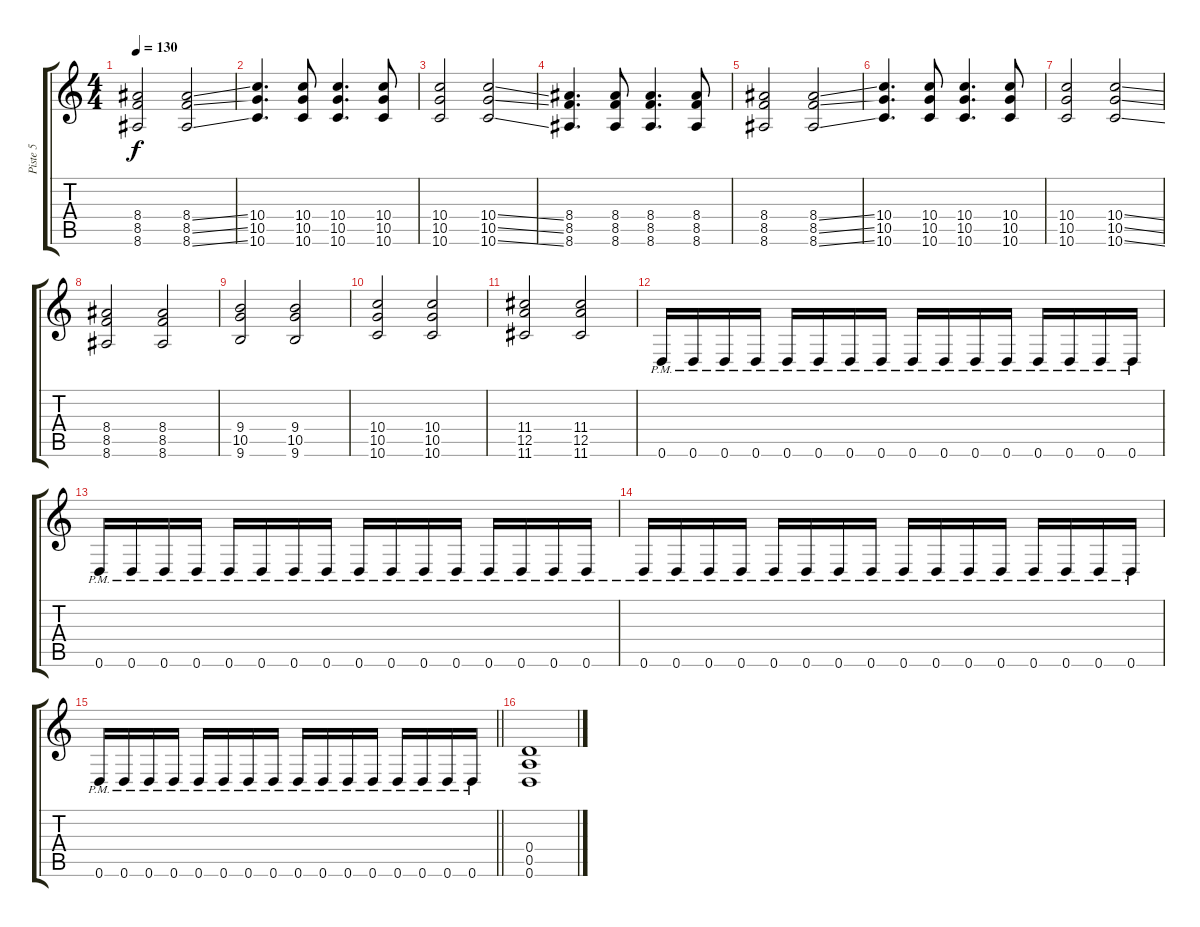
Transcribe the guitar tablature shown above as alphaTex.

\track ("Piste 5" "Piste 5") {instrument overdrivenguitar}
\staff {score tabs}
\tuning (E4 B3 G3 D3 A2 D2) {hide}
\ts (4 4)
\tempo 130
\clef g2
\ks c
(8.4 8.5 8.6).2{dy f} (8.4{ss} 8.5{ss} 8.6{ss}).2 |
(10.4 10.5 10.6).4{d} (10.4 10.5 10.6).8 (10.4 10.5 10.6).4{d} (10.4 10.5 10.6).8 |
(10.4 10.5 10.6).2 (10.4{ss} 10.5{ss} 10.6{ss}).2 |
(8.4 8.5 8.6).4{d} (8.4 8.5 8.6).8 (8.4 8.5 8.6).4{d} (8.4 8.5 8.6).8 |
(8.4 8.5 8.6).2 (8.4{ss} 8.5{ss} 8.6{ss}).2 |
(10.4 10.5 10.6).4{d} (10.4 10.5 10.6).8 (10.4 10.5 10.6).4{d} (10.4 10.5 10.6).8 |
(10.4 10.5 10.6).2 (10.4{ss} 10.5{ss} 10.6{ss}).2 |
(8.4 8.5 8.6).2 (8.4 8.5 8.6).2 |
(9.4 10.5 9.6).2 (9.4 10.5 9.6).2 |
(10.4 10.5 10.6).2 (10.4 10.5 10.6).2 |
(11.4 12.5 11.6).2 (11.4 12.5 11.6).2 |
0.6{pm}.16 0.6{pm}.16 0.6{pm}.16 0.6{pm}.16 0.6{pm}.16 0.6{pm}.16 0.6{pm}.16 0.6{pm}.16 0.6{pm}.16 0.6{pm}.16 0.6{pm}.16 0.6{pm}.16 0.6{pm}.16 0.6{pm}.16 0.6{pm}.16 0.6{pm}.16 |
0.6{pm}.16 0.6{pm}.16 0.6{pm}.16 0.6{pm}.16 0.6{pm}.16 0.6{pm}.16 0.6{pm}.16 0.6{pm}.16 0.6{pm}.16 0.6{pm}.16 0.6{pm}.16 0.6{pm}.16 0.6{pm}.16 0.6{pm}.16 0.6{pm}.16 0.6{pm}.16 |
0.6{pm}.16 0.6{pm}.16 0.6{pm}.16 0.6{pm}.16 0.6{pm}.16 0.6{pm}.16 0.6{pm}.16 0.6{pm}.16 0.6{pm}.16 0.6{pm}.16 0.6{pm}.16 0.6{pm}.16 0.6{pm}.16 0.6{pm}.16 0.6{pm}.16 0.6{pm}.16 |
\barLineRight lightlight
0.6{pm}.16 0.6{pm}.16 0.6{pm}.16 0.6{pm}.16 0.6{pm}.16 0.6{pm}.16 0.6{pm}.16 0.6{pm}.16 0.6{pm}.16 0.6{pm}.16 0.6{pm}.16 0.6{pm}.16 0.6{pm}.16 0.6{pm}.16 0.6{pm}.16 0.6{pm}.16 |
(0.4 0.5 0.6).1
